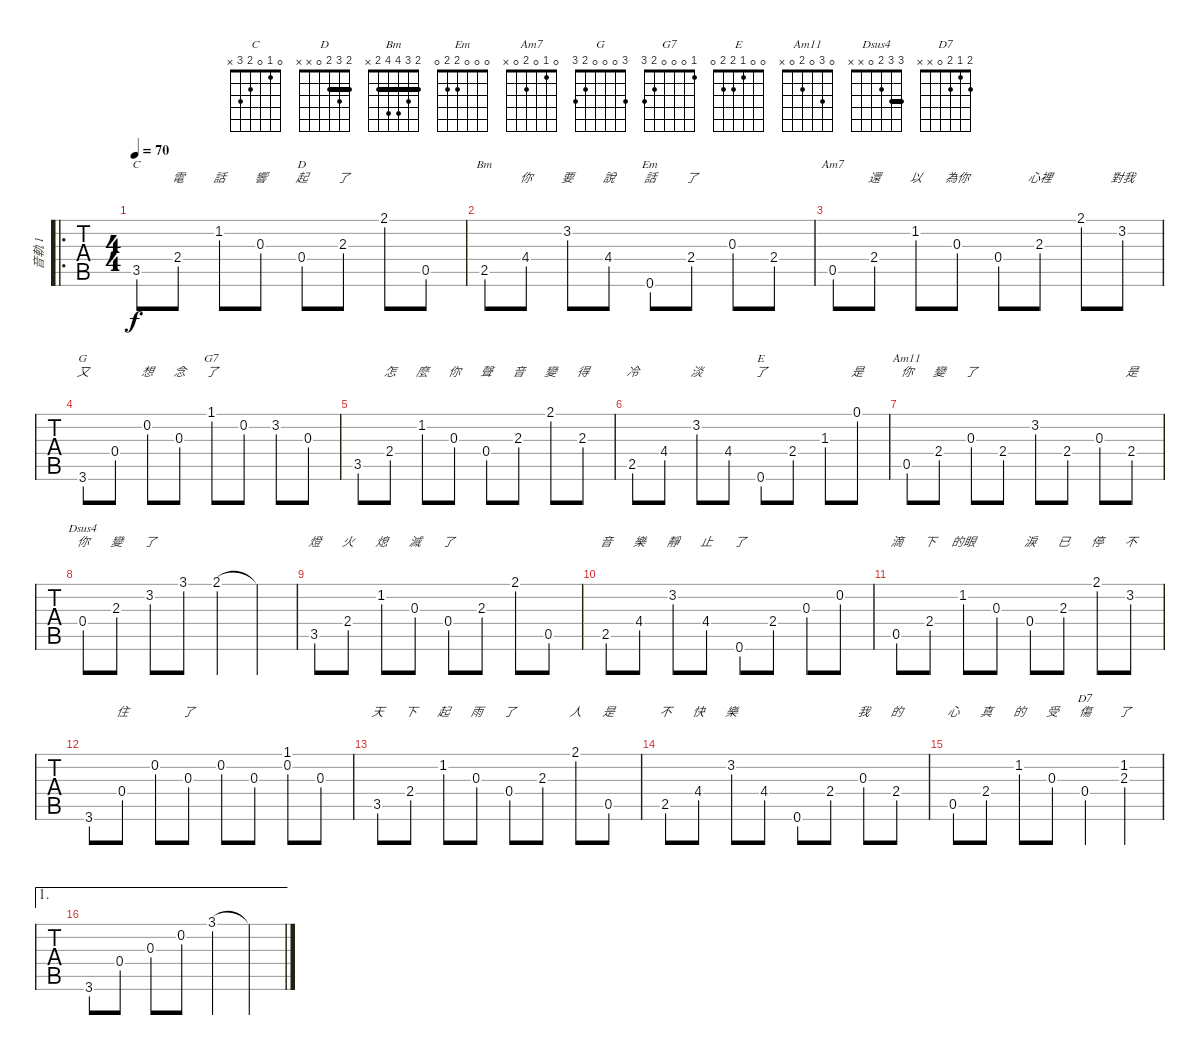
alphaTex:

\track ("音軌 1" "音軌 1") {instrument acousticguitarsteel}
\staff {tabs}
\tuning (E4 B3 G3 D3 A2 E2) {hide}
\chord ("C" 0 1 0 2 3 x)
\chord ("D" 2 3 2 0 x x) {barre 2}
\chord ("Bm" 2 3 4 4 2 x) {barre 2}
\chord ("Em" 0 0 0 2 2 0)
\chord ("Am7" 0 1 0 2 0 x)
\chord ("G" 3 0 0 0 2 3)
\chord ("G7" 1 0 0 0 2 3)
\chord ("E" 0 0 1 2 2 0)
\chord ("Am11" 0 3 0 2 0 x)
\chord ("Dsus4" 3 3 2 0 x x) {barre 3}
\chord ("D7" 2 1 2 0 x x)
\ro
\ts (4 4)
\tempo 70
\clef g2
\ks c
3.5.8{ch "C" lyrics (0 "") lyrics (1 "") lyrics (2 "") lyrics (3 "") lyrics (4 "") dy f} 2.4.8{lyrics (0 "電") lyrics (1 "") lyrics (2 "") lyrics (3 "") lyrics (4 "")} 1.2.8{lyrics (0 "話") lyrics (1 "") lyrics (2 "") lyrics (3 "") lyrics (4 "")} 0.3.8{lyrics (0 "響") lyrics (1 "") lyrics (2 "") lyrics (3 "") lyrics (4 "")} 0.4.8{ch "D" lyrics (0 "起") lyrics (1 "") lyrics (2 "") lyrics (3 "") lyrics (4 "")} 2.3.8{lyrics (0 "了") lyrics (1 "") lyrics (2 "") lyrics (3 "") lyrics (4 "")} 2.1.8{lyrics (0 "") lyrics (1 "") lyrics (2 "") lyrics (3 "") lyrics (4 "")} 0.5.8{lyrics (0 "") lyrics (1 "") lyrics (2 "") lyrics (3 "") lyrics (4 "")} |
2.5.8{ch "Bm" lyrics (0 "") lyrics (1 "") lyrics (2 "") lyrics (3 "") lyrics (4 "")} 4.4.8{lyrics (0 "你") lyrics (1 "") lyrics (2 "") lyrics (3 "") lyrics (4 "")} 3.2.8{lyrics (0 "要") lyrics (1 "") lyrics (2 "") lyrics (3 "") lyrics (4 "")} 4.4.8{lyrics (0 "說") lyrics (1 "") lyrics (2 "") lyrics (3 "") lyrics (4 "")} 0.6.8{ch "Em" lyrics (0 "話") lyrics (1 "") lyrics (2 "") lyrics (3 "") lyrics (4 "")} 2.4.8{lyrics (0 "了") lyrics (1 "") lyrics (2 "") lyrics (3 "") lyrics (4 "")} 0.3.8{lyrics (0 "") lyrics (1 "") lyrics (2 "") lyrics (3 "") lyrics (4 "")} 2.4.8{lyrics (0 "") lyrics (1 "") lyrics (2 "") lyrics (3 "") lyrics (4 "")} |
0.5.8{ch "Am7" lyrics (0 "") lyrics (1 "") lyrics (2 "") lyrics (3 "") lyrics (4 "")} 2.4.8{lyrics (0 "還") lyrics (1 "") lyrics (2 "") lyrics (3 "") lyrics (4 "")} 1.2.8{lyrics (0 "以") lyrics (1 "") lyrics (2 "") lyrics (3 "") lyrics (4 "")} 0.3.8{lyrics (0 "為你") lyrics (1 "") lyrics (2 "") lyrics (3 "") lyrics (4 "")} 0.4.8{lyrics (0 "") lyrics (1 "") lyrics (2 "") lyrics (3 "") lyrics (4 "")} 2.3.8{lyrics (0 "心裡") lyrics (1 "") lyrics (2 "") lyrics (3 "") lyrics (4 "")} 2.1.8{lyrics (0 "") lyrics (1 "") lyrics (2 "") lyrics (3 "") lyrics (4 "")} 3.2.8{lyrics (0 "對我") lyrics (1 "") lyrics (2 "") lyrics (3 "") lyrics (4 "")} |
3.6.8{ch "G" lyrics (0 "又") lyrics (1 "") lyrics (2 "") lyrics (3 "") lyrics (4 "")} 0.4.8{lyrics (0 "") lyrics (1 "") lyrics (2 "") lyrics (3 "") lyrics (4 "")} 0.2.8{lyrics (0 "想") lyrics (1 "") lyrics (2 "") lyrics (3 "") lyrics (4 "")} 0.3.8{lyrics (0 "念") lyrics (1 "") lyrics (2 "") lyrics (3 "") lyrics (4 "")} 1.1.8{ch "G7" lyrics (0 "了") lyrics (1 "") lyrics (2 "") lyrics (3 "") lyrics (4 "")} 0.2.8{lyrics (0 "") lyrics (1 "") lyrics (2 "") lyrics (3 "") lyrics (4 "")} 3.2.8{lyrics (0 "") lyrics (1 "") lyrics (2 "") lyrics (3 "") lyrics (4 "")} 0.3.8{lyrics (0 "") lyrics (1 "") lyrics (2 "") lyrics (3 "") lyrics (4 "")} |
3.5.8{lyrics (0 "") lyrics (1 "") lyrics (2 "") lyrics (3 "") lyrics (4 "")} 2.4.8{lyrics (0 "怎") lyrics (1 "") lyrics (2 "") lyrics (3 "") lyrics (4 "")} 1.2.8{lyrics (0 "麼") lyrics (1 "") lyrics (2 "") lyrics (3 "") lyrics (4 "")} 0.3.8{lyrics (0 "你") lyrics (1 "") lyrics (2 "") lyrics (3 "") lyrics (4 "")} 0.4.8{lyrics (0 "聲") lyrics (1 "") lyrics (2 "") lyrics (3 "") lyrics (4 "")} 2.3.8{lyrics (0 "音") lyrics (1 "") lyrics (2 "") lyrics (3 "") lyrics (4 "")} 2.1.8{lyrics (0 "變") lyrics (1 "") lyrics (2 "") lyrics (3 "") lyrics (4 "")} 2.3.8{lyrics (0 "得") lyrics (1 "") lyrics (2 "") lyrics (3 "") lyrics (4 "")} |
2.5.8{lyrics (0 "冷") lyrics (1 "") lyrics (2 "") lyrics (3 "") lyrics (4 "")} 4.4.8{lyrics (0 "") lyrics (1 "") lyrics (2 "") lyrics (3 "") lyrics (4 "")} 3.2.8{lyrics (0 "淡") lyrics (1 "") lyrics (2 "") lyrics (3 "") lyrics (4 "")} 4.4.8{lyrics (0 "") lyrics (1 "") lyrics (2 "") lyrics (3 "") lyrics (4 "")} 0.6.8{ch "E" lyrics (0 "了") lyrics (1 "") lyrics (2 "") lyrics (3 "") lyrics (4 "")} 2.4.8{lyrics (0 "") lyrics (1 "") lyrics (2 "") lyrics (3 "") lyrics (4 "")} 1.3.8{lyrics (0 "") lyrics (1 "") lyrics (2 "") lyrics (3 "") lyrics (4 "")} 0.1.8{lyrics (0 "是") lyrics (1 "") lyrics (2 "") lyrics (3 "") lyrics (4 "")} |
0.5.8{ch "Am11" lyrics (0 "你") lyrics (1 "") lyrics (2 "") lyrics (3 "") lyrics (4 "")} 2.4.8{lyrics (0 "變") lyrics (1 "") lyrics (2 "") lyrics (3 "") lyrics (4 "")} 0.3.8{lyrics (0 "了") lyrics (1 "") lyrics (2 "") lyrics (3 "") lyrics (4 "")} 2.4.8{lyrics (0 "") lyrics (1 "") lyrics (2 "") lyrics (3 "") lyrics (4 "")} 3.2.8{lyrics (0 "") lyrics (1 "") lyrics (2 "") lyrics (3 "") lyrics (4 "")} 2.4.8{lyrics (0 "") lyrics (1 "") lyrics (2 "") lyrics (3 "") lyrics (4 "")} 0.3.8{lyrics (0 "") lyrics (1 "") lyrics (2 "") lyrics (3 "") lyrics (4 "")} 2.4.8{lyrics (0 "是") lyrics (1 "") lyrics (2 "") lyrics (3 "") lyrics (4 "")} |
0.4.8{ch "Dsus4" lyrics (0 "你") lyrics (1 "") lyrics (2 "") lyrics (3 "") lyrics (4 "")} 2.3.8{lyrics (0 "變") lyrics (1 "") lyrics (2 "") lyrics (3 "") lyrics (4 "")} 3.2.8{lyrics (0 "了") lyrics (1 "") lyrics (2 "") lyrics (3 "") lyrics (4 "")} 3.1.8{lyrics (0 "") lyrics (1 "") lyrics (2 "") lyrics (3 "") lyrics (4 "")} 2.1.4{lyrics (0 "") lyrics (1 "") lyrics (2 "") lyrics (3 "") lyrics (4 "")} 2.1{t}.4{lyrics (0 "") lyrics (1 "") lyrics (2 "") lyrics (3 "") lyrics (4 "")} |
3.5.8{lyrics (0 "燈") lyrics (1 "") lyrics (2 "") lyrics (3 "") lyrics (4 "")} 2.4.8{lyrics (0 "火") lyrics (1 "") lyrics (2 "") lyrics (3 "") lyrics (4 "")} 1.2.8{lyrics (0 "熄") lyrics (1 "") lyrics (2 "") lyrics (3 "") lyrics (4 "")} 0.3.8{lyrics (0 "滅") lyrics (1 "") lyrics (2 "") lyrics (3 "") lyrics (4 "")} 0.4.8{lyrics (0 "了") lyrics (1 "") lyrics (2 "") lyrics (3 "") lyrics (4 "")} 2.3.8{lyrics (0 "") lyrics (1 "") lyrics (2 "") lyrics (3 "") lyrics (4 "")} 2.1.8{lyrics (0 "") lyrics (1 "") lyrics (2 "") lyrics (3 "") lyrics (4 "")} 0.5.8{lyrics (0 "") lyrics (1 "") lyrics (2 "") lyrics (3 "") lyrics (4 "")} |
2.5.8{lyrics (0 "音") lyrics (1 "") lyrics (2 "") lyrics (3 "") lyrics (4 "")} 4.4.8{lyrics (0 "樂") lyrics (1 "") lyrics (2 "") lyrics (3 "") lyrics (4 "")} 3.2.8{lyrics (0 "靜") lyrics (1 "") lyrics (2 "") lyrics (3 "") lyrics (4 "")} 4.4.8{lyrics (0 "止") lyrics (1 "") lyrics (2 "") lyrics (3 "") lyrics (4 "")} 0.6.8{lyrics (0 "了") lyrics (1 "") lyrics (2 "") lyrics (3 "") lyrics (4 "")} 2.4.8{lyrics (0 "") lyrics (1 "") lyrics (2 "") lyrics (3 "") lyrics (4 "")} 0.3.8{lyrics (0 "") lyrics (1 "") lyrics (2 "") lyrics (3 "") lyrics (4 "")} 0.2.8{lyrics (0 "") lyrics (1 "") lyrics (2 "") lyrics (3 "") lyrics (4 "")} |
0.5.8{lyrics (0 "滴") lyrics (1 "") lyrics (2 "") lyrics (3 "") lyrics (4 "")} 2.4.8{lyrics (0 "下") lyrics (1 "") lyrics (2 "") lyrics (3 "") lyrics (4 "")} 1.2.8{lyrics (0 "的眼") lyrics (1 "") lyrics (2 "") lyrics (3 "") lyrics (4 "")} 0.3.8{lyrics (0 "") lyrics (1 "") lyrics (2 "") lyrics (3 "") lyrics (4 "")} 0.4.8{lyrics (0 "淚") lyrics (1 "") lyrics (2 "") lyrics (3 "") lyrics (4 "")} 2.3.8{lyrics (0 "已") lyrics (1 "") lyrics (2 "") lyrics (3 "") lyrics (4 "")} 2.1.8{lyrics (0 "停") lyrics (1 "") lyrics (2 "") lyrics (3 "") lyrics (4 "")} 3.2.8{lyrics (0 "不") lyrics (1 "") lyrics (2 "") lyrics (3 "") lyrics (4 "")} |
3.6.8{lyrics (0 "") lyrics (1 "") lyrics (2 "") lyrics (3 "") lyrics (4 "")} 0.4.8{lyrics (0 "住") lyrics (1 "") lyrics (2 "") lyrics (3 "") lyrics (4 "")} 0.2.8{lyrics (0 "") lyrics (1 "") lyrics (2 "") lyrics (3 "") lyrics (4 "")} 0.3.8{lyrics (0 "了") lyrics (1 "") lyrics (2 "") lyrics (3 "") lyrics (4 "")} 0.2.8{lyrics (0 "") lyrics (1 "") lyrics (2 "") lyrics (3 "") lyrics (4 "")} 0.3.8{lyrics (0 "") lyrics (1 "") lyrics (2 "") lyrics (3 "") lyrics (4 "")} (1.1 0.2).8{lyrics (0 "") lyrics (1 "") lyrics (2 "") lyrics (3 "") lyrics (4 "")} 0.3.8{lyrics (0 "") lyrics (1 "") lyrics (2 "") lyrics (3 "") lyrics (4 "")} |
3.5.8{lyrics (0 "天") lyrics (1 "") lyrics (2 "") lyrics (3 "") lyrics (4 "")} 2.4.8{lyrics (0 "下") lyrics (1 "") lyrics (2 "") lyrics (3 "") lyrics (4 "")} 1.2.8{lyrics (0 "起") lyrics (1 "") lyrics (2 "") lyrics (3 "") lyrics (4 "")} 0.3.8{lyrics (0 "雨") lyrics (1 "") lyrics (2 "") lyrics (3 "") lyrics (4 "")} 0.4.8{lyrics (0 "了") lyrics (1 "") lyrics (2 "") lyrics (3 "") lyrics (4 "")} 2.3.8{lyrics (0 "") lyrics (1 "") lyrics (2 "") lyrics (3 "") lyrics (4 "")} 2.1.8{lyrics (0 "人") lyrics (1 "") lyrics (2 "") lyrics (3 "") lyrics (4 "")} 0.5.8{lyrics (0 "是") lyrics (1 "") lyrics (2 "") lyrics (3 "") lyrics (4 "")} |
2.5.8{lyrics (0 "不") lyrics (1 "") lyrics (2 "") lyrics (3 "") lyrics (4 "")} 4.4.8{lyrics (0 "快") lyrics (1 "") lyrics (2 "") lyrics (3 "") lyrics (4 "")} 3.2.8{lyrics (0 "樂") lyrics (1 "") lyrics (2 "") lyrics (3 "") lyrics (4 "")} 4.4.8{lyrics (0 "") lyrics (1 "") lyrics (2 "") lyrics (3 "") lyrics (4 "")} 0.6.8{lyrics (0 "") lyrics (1 "") lyrics (2 "") lyrics (3 "") lyrics (4 "")} 2.4.8{lyrics (0 "") lyrics (1 "") lyrics (2 "") lyrics (3 "") lyrics (4 "")} 0.3.8{lyrics (0 "我") lyrics (1 "") lyrics (2 "") lyrics (3 "") lyrics (4 "")} 2.4.8{lyrics (0 "的") lyrics (1 "") lyrics (2 "") lyrics (3 "") lyrics (4 "")} |
0.5.8{lyrics (0 "心") lyrics (1 "") lyrics (2 "") lyrics (3 "") lyrics (4 "")} 2.4.8{lyrics (0 "真") lyrics (1 "") lyrics (2 "") lyrics (3 "") lyrics (4 "")} 1.2.8{lyrics (0 "的") lyrics (1 "") lyrics (2 "") lyrics (3 "") lyrics (4 "")} 0.3.8{lyrics (0 "受") lyrics (1 "") lyrics (2 "") lyrics (3 "") lyrics (4 "")} 0.4.4{ch "D7" lyrics (0 "傷") lyrics (1 "") lyrics (2 "") lyrics (3 "") lyrics (4 "")} (1.2 2.3).4{lyrics (0 "了") lyrics (1 "") lyrics (2 "") lyrics (3 "") lyrics (4 "")} |
\ae 1
3.6.8{lyrics (0 "") lyrics (1 "") lyrics (2 "") lyrics (3 "") lyrics (4 "")} 0.4.8{lyrics (0 "") lyrics (1 "") lyrics (2 "") lyrics (3 "") lyrics (4 "")} 0.3.8{lyrics (0 "") lyrics (1 "") lyrics (2 "") lyrics (3 "") lyrics (4 "")} 0.2.8{lyrics (0 "") lyrics (1 "") lyrics (2 "") lyrics (3 "") lyrics (4 "")} 3.1.4{lyrics (0 "") lyrics (1 "") lyrics (2 "") lyrics (3 "") lyrics (4 "")} 3.1{t}.4{lyrics (0 "") lyrics (1 "") lyrics (2 "") lyrics (3 "") lyrics (4 "")}
